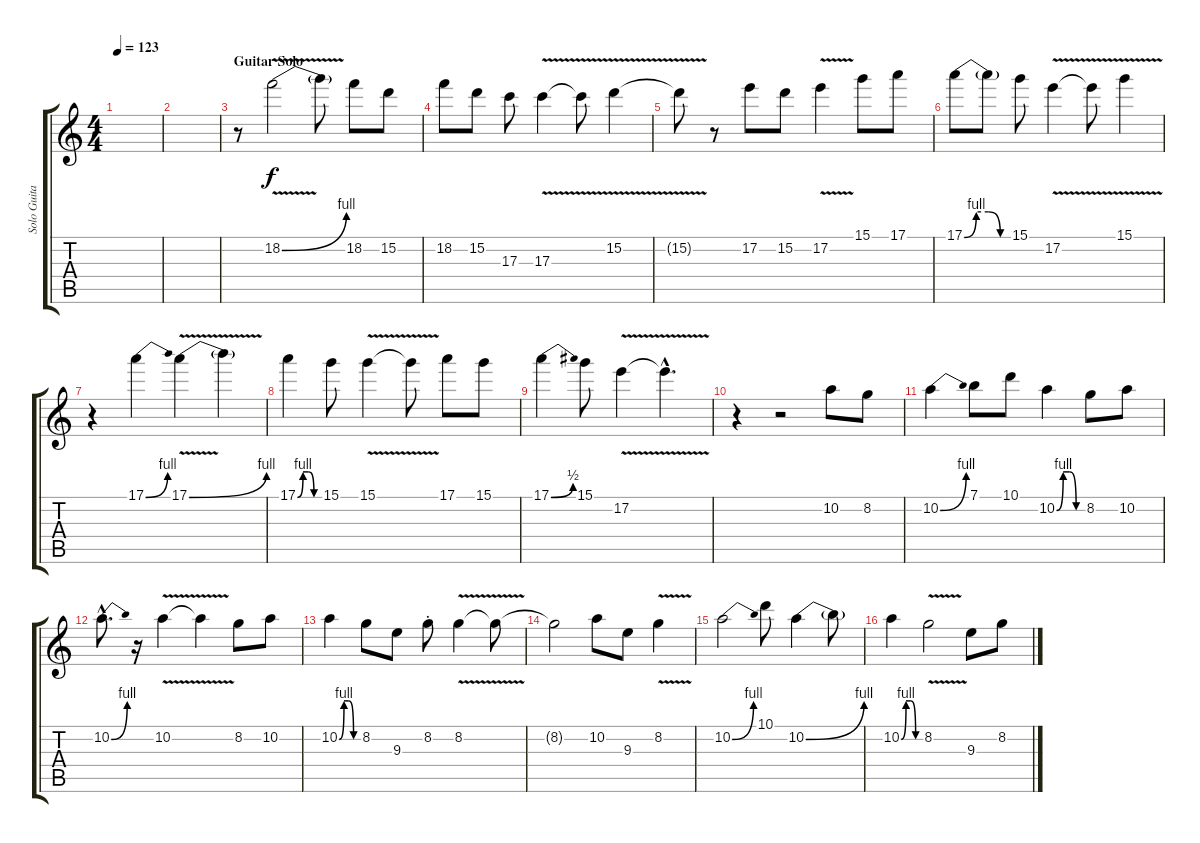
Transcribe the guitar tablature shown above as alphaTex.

\track ("Solo Guitar" "Solo Guita") {instrument overdrivenguitar}
\staff {score tabs}
\tuning (E4 B3 G3 D3 A2 E2) {hide}
\ts (4 4)
\tempo 123
\clef g2
\ks c
|
|
\section ("" "Guitar Solo")
r.8 18.2{be (bend 0 0 60 4) v}.2 18.2{t}.8 18.2.8 15.2.8 |
18.2.8 15.2.8 17.3.8 17.3{v}.4 17.3{t}.8 15.2{v}.4 |
15.2{t}.8 r.8 17.2.8 15.2.8 17.2{v}.4 15.1.8 17.1.8 |
17.1{be (custom 0 0 15 4 30 4 45 0 60 0)}.8 17.1{t}.8 15.1.8 17.2{v}.4 17.2{t}.8 15.1{v}.4 |
r.4 17.1{be (bend 0 0 60 4)}.4 17.1{be (bend 0 0 60 4) v}.4 17.1{t}.4 |
17.1{be (custom 0 0 15 4 30 4 45 0 60 0)}.4 15.1.8 15.1{v}.4 15.1{t}.8 17.1.8 15.1.8 |
17.1{be (bend 0 0 60 2)}.4 15.1.8 17.2{v}.4 17.2{hac t}.4{d} |
r.4 r.2 10.2.8 8.2.8 |
10.2{be (bend 0 0 60 4)}.4 7.1.8 10.1.8 10.2{be (custom 0 0 15 4 30 4 45 0 60 0)}.4 8.2.8 10.2.8 |
10.2{be (bend 0 0 60 4) hac}.8{d} r.16 10.2{v}.4 10.2{t}.4 8.2.8 10.2.8 |
10.2{be (custom 0 0 15 4 30 4 45 0 60 0)}.4 8.2.8 9.3.8 8.2{st}.8 8.2{v}.4 8.2{t}.8 |
8.2{t}.2 10.2.8 9.3.8 8.2{v}.4 |
10.2{be (bend 0 0 60 4)}.2 10.1.8 10.2{be (bend 0 0 60 4)}.4 10.2{t}.8 |
10.2{be (custom 0 0 15 4 30 4 45 0 60 0)}.4 8.2{v}.2 9.3.8 8.2.8
